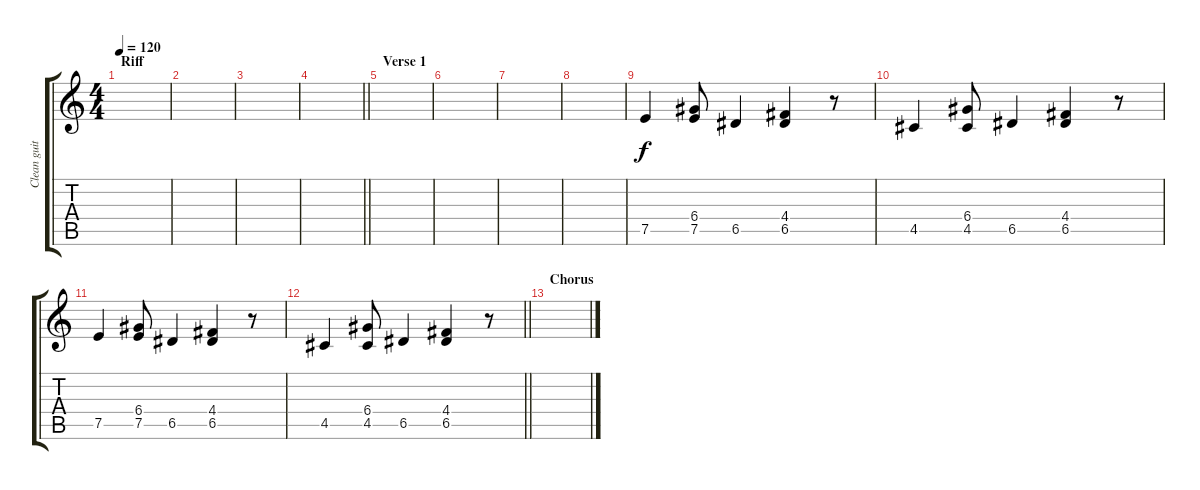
\track ("Clean guitar (verses)" "Clean guit") {instrument electricguitarclean}
\staff {score tabs}
\tuning (E4 B3 G3 D3 A2 E2) {hide}
\ts (4 4)
\section ("" "Riff")
\tempo 120
\clef g2
\ks c
|
|
|
\barLineRight lightlight
|
\section ("" "Verse 1")
|
|
|
|
7.5.4{volume 10 instrument electricguitarclean} (6.4 7.5).8 6.5.4 (4.4 6.5).4 r.8 |
4.5.4 (6.4 4.5).8 6.5.4 (4.4 6.5).4 r.8 |
7.5.4{volume 10 instrument electricguitarclean} (6.4 7.5).8 6.5.4 (4.4 6.5).4 r.8 |
\barLineRight lightlight
4.5.4 (6.4 4.5).8 6.5.4 (4.4 6.5).4 r.8 |
\section ("" "Chorus")
